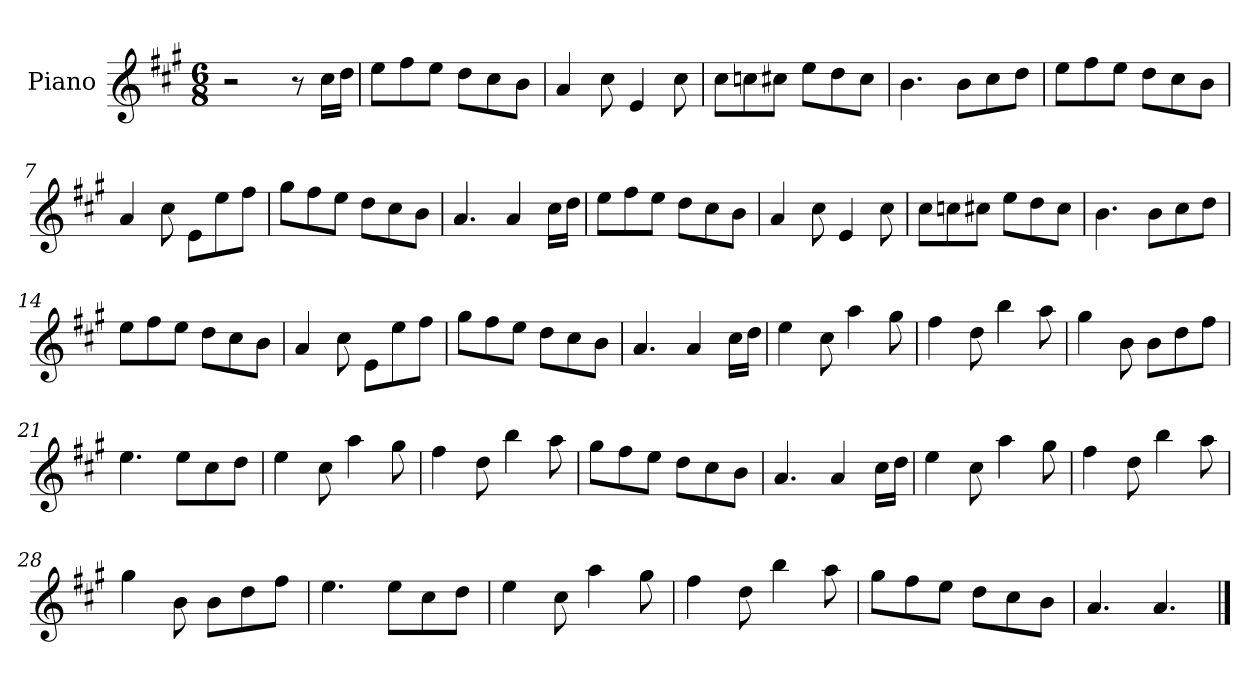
**kern
*part1
*staff1
*I"Piano
*I'Pno
*clefG2
*k[f#c#g#]
*M6/8
=1
2r
8r
16cc#\LL
16dd\JJ
=2
8ee\L
8ff#\
8ee\J
8dd\L
8cc#\
8b\J
=3
4a/
8cc#\
4e/
8cc#\
=4
8cc#\L
8ccn\
8cc#X\J
8ee\L
8dd\
8cc#\J
=5
4.b\
8b\L
8cc#\
8dd\J
=6
8ee\L
8ff#\
8ee\J
8dd\L
8cc#\
8b\J
=7
4a/
8cc#\
8e\L
8ee\
8ff#\J
=8
8gg#\L
8ff#\
8ee\J
8dd\L
8cc#\
8b\J
=9
4.a/
4a/
16cc#\LL
16dd\JJ
=10
8ee\L
8ff#\
8ee\J
8dd\L
8cc#\
8b\J
=11
4a/
8cc#\
4e/
8cc#\
=12
8cc#\L
8ccn\
8cc#X\J
8ee\L
8dd\
8cc#\J
=13
4.b\
8b\L
8cc#\
8dd\J
=14
8ee\L
8ff#\
8ee\J
8dd\L
8cc#\
8b\J
=15
4a/
8cc#\
8e\L
8ee\
8ff#\J
=16
8gg#\L
8ff#\
8ee\J
8dd\L
8cc#\
8b\J
=17
4.a/
4a/
16cc#\LL
16dd\JJ
=18
4ee\
8cc#\
4aa\
8gg#\
=19
4ff#\
8dd\
4bb\
8aa\
=20
4gg#\
8b\
8b\L
8dd\
8ff#\J
=21
4.ee\
8ee\L
8cc#\
8dd\J
=22
4ee\
8cc#\
4aa\
8gg#\
=23
4ff#\
8dd\
4bb\
8aa\
=24
8gg#\L
8ff#\
8ee\J
8dd\L
8cc#\
8b\J
=25
4.a/
4a/
16cc#\LL
16dd\JJ
=26
4ee\
8cc#\
4aa\
8gg#\
=27
4ff#\
8dd\
4bb\
8aa\
=28
4gg#\
8b\
8b\L
8dd\
8ff#\J
=29
4.ee\
8ee\L
8cc#\
8dd\J
=30
4ee\
8cc#\
4aa\
8gg#\
=31
4ff#\
8dd\
4bb\
8aa\
=32
8gg#\L
8ff#\
8ee\J
8dd\L
8cc#\
8b\J
=33
4.a/
4.a/
==
*-
